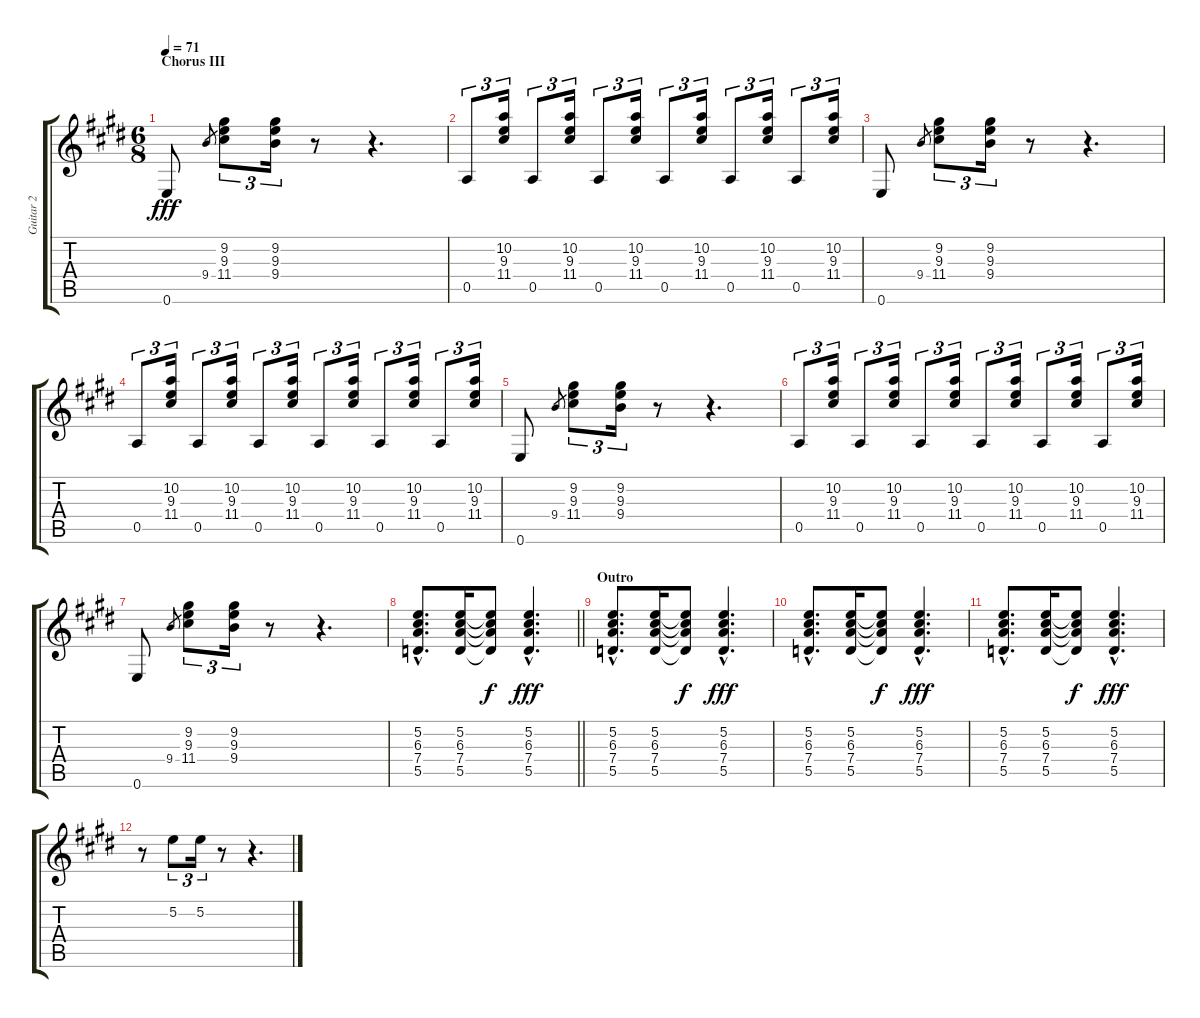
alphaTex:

\track ("Guitar 2" "Guitar 2") {instrument electricguitarclean}
\staff {score tabs}
\tuning (E4 B3 G3 D3 A2 E2) {hide}
\ts (6 8)
\section ("" "Chorus III")
\tempo 71
\clef g2
\ks e
0.6.8{dy fff} 9.4.8{gr} (9.2 9.3 11.4).8{tu (3 2)} (9.2 9.3 9.4).16{tu (3 2)} r.8 r.4{d} |
0.5.8{tu (3 2)} (10.2 9.3 11.4).16{tu (3 2)} 0.5.8{tu (3 2)} (10.2 9.3 11.4).16{tu (3 2)} 0.5.8{tu (3 2)} (10.2 9.3 11.4).16{tu (3 2)} 0.5.8{tu (3 2)} (10.2 9.3 11.4).16{tu (3 2)} 0.5.8{tu (3 2)} (10.2 9.3 11.4).16{tu (3 2)} 0.5.8{tu (3 2)} (10.2 9.3 11.4).16{tu (3 2)} |
0.6.8 9.4.8{gr} (9.2 9.3 11.4).8{tu (3 2)} (9.2 9.3 9.4).16{tu (3 2)} r.8 r.4{d} |
0.5.8{tu (3 2)} (10.2 9.3 11.4).16{tu (3 2)} 0.5.8{tu (3 2)} (10.2 9.3 11.4).16{tu (3 2)} 0.5.8{tu (3 2)} (10.2 9.3 11.4).16{tu (3 2)} 0.5.8{tu (3 2)} (10.2 9.3 11.4).16{tu (3 2)} 0.5.8{tu (3 2)} (10.2 9.3 11.4).16{tu (3 2)} 0.5.8{tu (3 2)} (10.2 9.3 11.4).16{tu (3 2)} |
0.6.8 9.4.8{gr} (9.2 9.3 11.4).8{tu (3 2)} (9.2 9.3 9.4).16{tu (3 2)} r.8 r.4{d} |
0.5.8{tu (3 2)} (10.2 9.3 11.4).16{tu (3 2)} 0.5.8{tu (3 2)} (10.2 9.3 11.4).16{tu (3 2)} 0.5.8{tu (3 2)} (10.2 9.3 11.4).16{tu (3 2)} 0.5.8{tu (3 2)} (10.2 9.3 11.4).16{tu (3 2)} 0.5.8{tu (3 2)} (10.2 9.3 11.4).16{tu (3 2)} 0.5.8{tu (3 2)} (10.2 9.3 11.4).16{tu (3 2)} |
0.6.8 9.4.8{gr} (9.2 9.3 11.4).8{tu (3 2)} (9.2 9.3 9.4).16{tu (3 2)} r.8 r.4{d} |
\barLineRight lightlight
(5.2{hac} 6.3{hac} 7.4{hac} 5.5{hac}).8{d} (5.2 6.3 7.4 5.5).16 (5.2{t} 6.3{t} 7.4{t} 5.5{t}).8{dy f} (5.2{hac} 6.3{hac} 7.4{hac} 5.5{hac}).4{d dy fff} |
\section ("" "Outro")
(5.2{hac} 6.3{hac} 7.4{hac} 5.5{hac}).8{d} (5.2 6.3 7.4 5.5).16 (5.2{t} 6.3{t} 7.4{t} 5.5{t}).8{dy f} (5.2{hac} 6.3{hac} 7.4{hac} 5.5{hac}).4{d dy fff} |
(5.2{hac} 6.3{hac} 7.4{hac} 5.5{hac}).8{d} (5.2 6.3 7.4 5.5).16 (5.2{t} 6.3{t} 7.4{t} 5.5{t}).8{dy f} (5.2{hac} 6.3{hac} 7.4{hac} 5.5{hac}).4{d dy fff} |
(5.2{hac} 6.3{hac} 7.4{hac} 5.5{hac}).8{d} (5.2 6.3 7.4 5.5).16 (5.2{t} 6.3{t} 7.4{t} 5.5{t}).8{dy f} (5.2{hac} 6.3{hac} 7.4{hac} 5.5{hac}).4{d dy fff} |
r.8 5.2.8{tu (3 2)} 5.2.16{tu (3 2)} r.8 r.4{d}
